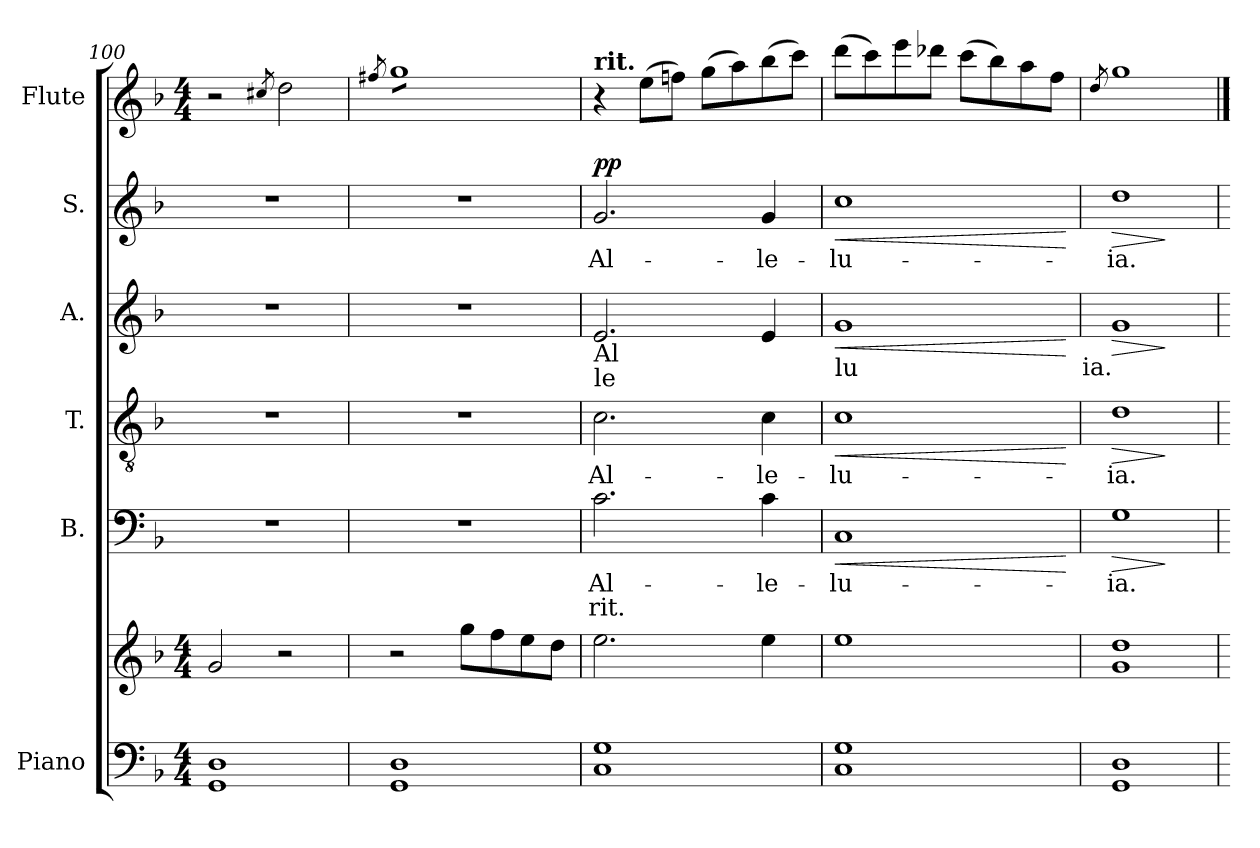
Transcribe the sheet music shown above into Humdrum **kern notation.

**kern	**kern	**kern	**text	**text	**dynam	**kern	**text	**dynam	**kern	**dynam	**kern	**text	**dynam	**kern
*part6	*part6	*part5	*part5	*part5	*part5	*part4	*part4	*part4	*part3	*part3	*part2	*part2	*part2	*part1
*staff7	*staff6	*staff5	*staff5	*staff5	*staff5	*staff4	*staff4	*staff4	*staff3	*staff3	*staff2	*staff2	*staff2	*staff1
*I"Piano	*	*I"B.	*	*	*	*I"T.	*	*	*I"A.	*	*I"S.	*	*	*I"Flute
*	*	*I'B.	*	*	*	*I'T.	*	*	*I'A.	*	*I'S.	*	*	*I'Fl.
*clefF4	*clefG2	*clefF4	*	*	*	*clefGv2	*	*	*clefG2	*	*clefG2	*	*	*clefG2
*k[b-]	*k[b-]	*k[b-]	*	*	*	*k[b-]	*	*	*k[b-]	*	*k[b-]	*	*	*k[b-]
*F:	*F:	*F:	*	*	*	*F:	*	*	*F:	*	*F:	*	*	*F:
*M4/4	*M4/4	*	*	*	*	*	*	*	*	*	*	*	*	*M4/4
=100	=100	=100	=100	=100	=100	=100	=100	=100	=100	=100	=100	=100	=100	=100
1GG 1D	2g/	1r	.	.	.	1r	.	.	1r	.	1r	.	.	2r
.	.	.	.	.	.	.	.	.	.	.	.	.	.	8qcc#X/
.	2r	.	.	.	.	.	.	.	.	.	.	.	.	2dd\
=101	=101	=101	=101	=101	=101	=101	=101	=101	=101	=101	=101	=101	=101	=101
.	.	.	.	.	.	.	.	.	.	.	.	.	.	8qff#X/
*	*	*	*	*	*	*	*	*	*	*	*	*	*	*tremolo
1D 1GG	2r	1r	.	.	.	1r	.	.	1r	.	1r	.	.	8ggL
.	.	.	.	.	.	.	.	.	.	.	.	.	.	8gg
.	.	.	.	.	.	.	.	.	.	.	.	.	.	8gg
.	.	.	.	.	.	.	.	.	.	.	.	.	.	8gg
.	8gg\L	.	.	.	.	.	.	.	.	.	.	.	.	8gg
.	8ff\	.	.	.	.	.	.	.	.	.	.	.	.	8gg
.	8ee\	.	.	.	.	.	.	.	.	.	.	.	.	8gg
.	8dd\J	.	.	.	.	.	.	.	.	.	.	.	.	8ggJ
*	*	*	*	*	*	*	*	*	*	*	*	*	*	*Xtremolo
=102	=102	=102	=102	=102	=102	=102	=102	=102	=102	=102	=102	=102	=102	=102
!	!	!	!	!	!	!	!	!	!	!	!	!	!	!LO:TX:a:B:t=rit.
!	!	!	!LO:LY:b:cj	!LO:LY:b	!	!	!LO:LY:b:cj	!	!	!	!	!LO:LY:b:cj	!LO:DY:a	!
1C 1G	2.ee\	2.c\	Al-	-rit.	.	2.c\	Al-	.	2.e/	.	2.g/	Al-	pp	4r
.	.	.	.	.	.	.	.	.	.	.	.	.	.	(>8ee\L
.	.	.	.	.	.	.	.	.	.	.	.	.	.	8ffn\J)
.	.	.	.	.	.	.	.	.	.	.	.	.	.	(>8gg\L
.	.	.	.	.	.	.	.	.	.	.	.	.	.	8aa\)
!	!	!	!LO:LY:b:cj	!	!	!	!LO:LY:b:cj	!	!	!	!	!LO:LY:b:cj	!	!
.	4ee\	4c\	le-	.	.	4c\	-le-	.	4e/	.	4g/	-le-	.	(>8bb-\
.	.	.	.	.	.	.	.	.	.	.	.	.	.	8ccc\J)
!	!	!	!	!	!	!	!	!	!LO:TX:b:t=Al	!	!	!	!	!
!	!	!	!	!	!	!	!	!	!LO:TX:b:t=le	!	!	!	!	!
=103	=103	=103	=103	=103	=103	=103	=103	=103	=103	=103	=103	=103	=103	=103
!	!	!	!LO:LY:b:cj	!	!LO:HP:b	!	!LO:LY:b:cj	!LO:HP:b	!	!LO:HP:b	!	!LO:LY:b:cj	!LO:HP:b	!
1G 1C	1ee	1C	-lu-	.	<	1c	-lu-	<	1g	<	1cc	-lu-	<	(>8ddd\L
.	.	.	.	.	.	.	.	.	.	.	.	.	.	8ccc\)
.	.	.	.	.	.	.	.	.	.	.	.	.	.	8eee\
.	.	.	.	.	.	.	.	.	.	.	.	.	.	8ddd-X\J
.	.	.	.	.	.	.	.	.	.	.	.	.	.	(>8ccc\L
.	.	.	.	.	.	.	.	.	.	.	.	.	.	8bb-\)
.	.	.	.	.	.	.	.	.	.	.	.	.	.	8aa\
.	.	.	.	.	.	.	.	.	.	.	.	.	.	8ff\J
.	.	.	.	.	[	.	.	[	.	[	.	.	[	.
!	!	!	!	!	!	!	!	!	!LO:TX:b:t=lu	!	!	!	!	!
=104	=104	=104	=104	=104	=104	=104	=104	=104	=104	=104	=104	=104	=104	=104
.	.	.	.	.	.	.	.	.	.	.	.	.	.	8qdd/
!	!	!	!LO:LY:b:cj	!	!LO:HP:b	!	!LO:LY:b:cj	!LO:HP:b	!	!LO:HP:b	!	!LO:LY:b:cj	!LO:HP:b	!
1D 1GG	1g 1dd	1G	-ia.	.	>	1d	-ia.	>	1g	>	1dd	-ia.	>	1gg
.	.	.	.	.	]	.	.	]	.	]	.	.	]	.
!	!	!	!	!	!	!	!	!	!LO:TX:b:t=ia.	!	!	!	!	!
=	=	=	==	==	==	=	==	==	=	==	=	==	==	==
*-	*-	*-	*-	*-	*-	*-	*-	*-	*-	*-	*-	*-	*-	*-
